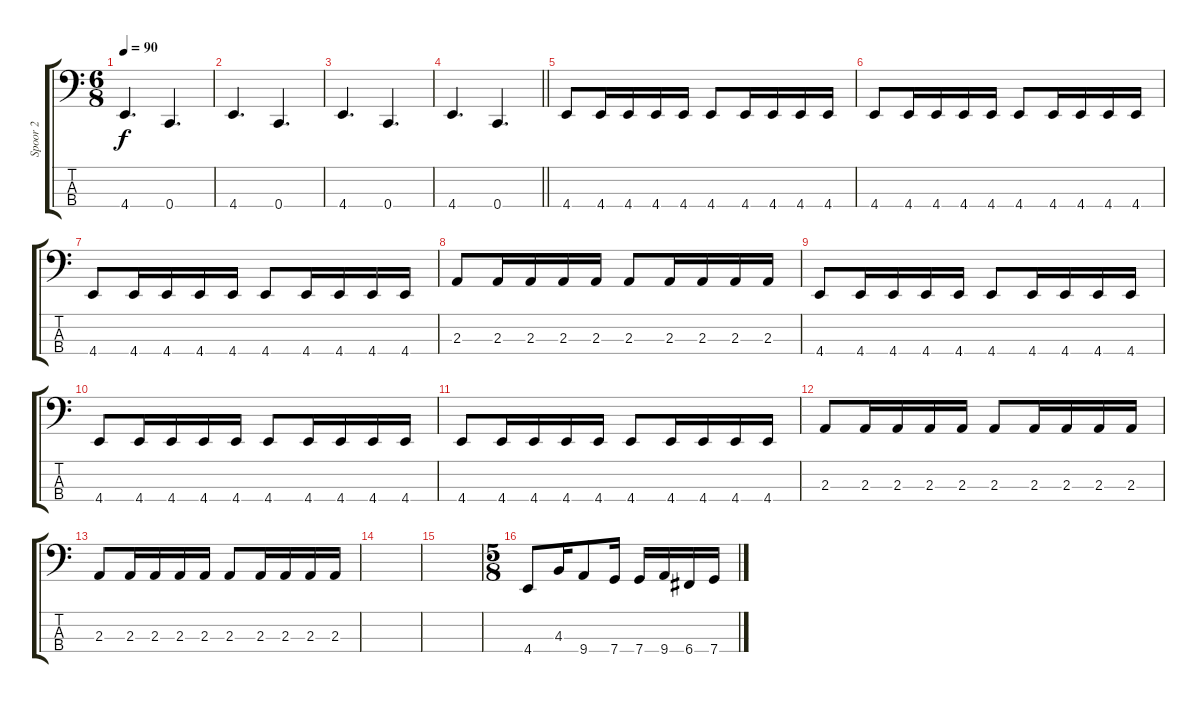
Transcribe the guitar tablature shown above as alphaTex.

\track ("Spoor 2" "Spoor 2") {instrument electricbassfinger}
\staff {score tabs}
\tuning (F2 C2 G1 C1) {hide}
\ts (6 8)
\tempo 90
\clef f4
\ks c
4.4.4{d dy f} 0.4.4{d} |
4.4.4{d} 0.4.4{d} |
4.4.4{d} 0.4.4{d} |
\barLineRight lightlight
4.4.4{d} 0.4.4{d} |
4.4.8 4.4.16 4.4.16 4.4.16 4.4.16 4.4.8 4.4.16 4.4.16 4.4.16 4.4.16 |
4.4.8 4.4.16 4.4.16 4.4.16 4.4.16 4.4.8 4.4.16 4.4.16 4.4.16 4.4.16 |
4.4.8 4.4.16 4.4.16 4.4.16 4.4.16 4.4.8 4.4.16 4.4.16 4.4.16 4.4.16 |
2.3.8 2.3.16 2.3.16 2.3.16 2.3.16 2.3.8 2.3.16 2.3.16 2.3.16 2.3.16 |
4.4.8 4.4.16 4.4.16 4.4.16 4.4.16 4.4.8 4.4.16 4.4.16 4.4.16 4.4.16 |
4.4.8 4.4.16 4.4.16 4.4.16 4.4.16 4.4.8 4.4.16 4.4.16 4.4.16 4.4.16 |
4.4.8 4.4.16 4.4.16 4.4.16 4.4.16 4.4.8 4.4.16 4.4.16 4.4.16 4.4.16 |
2.3.8 2.3.16 2.3.16 2.3.16 2.3.16 2.3.8 2.3.16 2.3.16 2.3.16 2.3.16 |
2.3.8 2.3.16 2.3.16 2.3.16 2.3.16 2.3.8 2.3.16 2.3.16 2.3.16 2.3.16 |
|
|
\ts (5 8)
4.4.8 4.3.16 9.4.8 7.4.16 7.4.16 9.4.16 6.4.16 7.4.16
